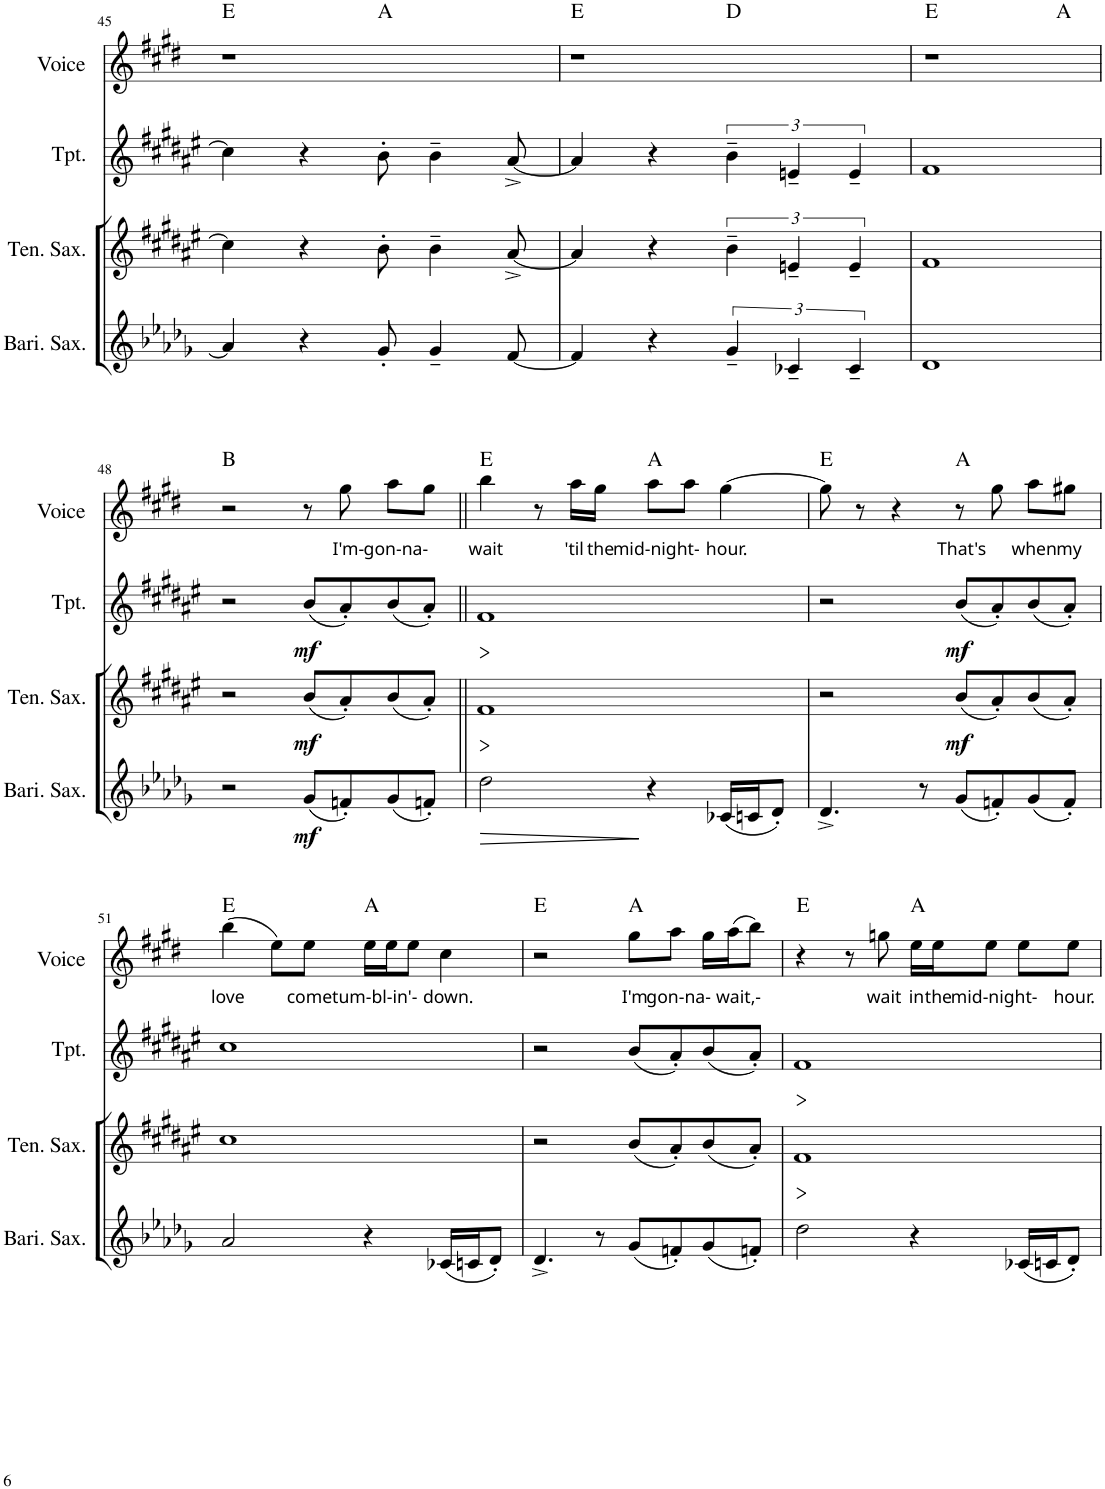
**kern	**dynam	**kern	**dynam	**kern	**dynam	**kern	**text	**harte
*part4	*part4	*part3	*part3	*part2	*part2	*part1	*part1	*part1
*staff4	*staff4	*staff3	*staff3	*staff2	*staff2	*staff1	*staff1	*
*I"Baritone Saxophone	*	*I"Tenor Saxophone	*	*I"Trumpet in Bb	*	*I"Voice	*	*
*I'Bari. Sax.	*	*I'Ten. Sax.	*	*I'Tpt.	*	*I'Voice	*	*
!!LO:PB:g=z
*clefG2	*	*clefG2	*	*clefG2	*	*clefG2	*	*
*Trd12c21	*	*Trd8c14	*	*Trd1c2	*	*	*	*
*k[b-e-a-d-g-]	*	*k[f#c#g#d#a#e#]	*	*k[f#c#g#d#a#e#]	*	*k[f#c#g#d#]	*	*
*D-:	*	*F#:	*	*F#:	*	*E:	*	*
*M4/4	*	*M4/4	*	*M4/4	*	*M4/4	*	*
=45	=45	=45	=45	=45	=45	=45	=45	=45
*	*	*	*	*	*	*^	*	*
4a-/]	.	4cc#\]	.	4cc#\]	.	1r	2ryy	.	E:maj
4r	.	4r	.	4r	.	.	.	.	.
8g-'/	.	8b'\	.	8b'\	.	.	2ryy	.	A:maj
4g-~/	.	4b~\	.	4b~\	.	.	.	.	.
[8f/	.	[8a#^/	.	[8a#^/	.	.	.	.	.
=46	=46	=46	=46	=46	=46	=46	=46	=46	=46
4f/]	.	4a#/]	.	4a#/]	.	1r	2ryy	.	E:maj
4r	.	4r	.	4r	.	.	.	.	.
6g-~/	.	6b~\	.	6b~\	.	.	2ryy	.	D:maj
6c-X~/	.	6en~/	.	6en~/	.	.	.	.	.
6c-~/	.	6e~/	.	6e~/	.	.	.	.	.
=47	=47	=47	=47	=47	=47	=47	=47	=47	=47
1d-	.	1f#	.	1f#	.	1r	2.ryy	.	E:maj
.	.	.	.	.	.	.	4ryy	.	A:maj
*	*	*	*	*	*	*v	*v	*	*
!!LO:LB:g=z
=48	=48	=48	=48	=48	=48	=48	=48	=48
2r	.	2r	.	2r	.	2r	.	B:maj
!	!LO:DY:b	!	!LO:DY:b	!	!LO:DY:b	!	!	!
(8g-/L	mf	(8b/L	mf	(8b/L	mf	8r	.	.
!	!	!	!	!	!	!	!LO:LY:b	!
8fn'/)	.	8a#'/)	.	8a#'/)	.	8gg#\	I'm-	.
!	!	!	!	!	!	!	!LO:LY:b	!
(8g-/	.	(8b/	.	(8b/	.	8aa\L	gon-na-	.
8fn'/J)	.	8a#'/J)	.	8a#'/J)	.	8gg#\J	.	.
=49||	=49||	=49||	=49||	=49||	=49||	=49||	=49||	=49||
!	!	!	!LO:HP:b	!	!LO:HP:b	!	!LO:LY:b	!
2dd-\	.	1f#	>	1f#	>	4bb\	wait	E:maj
.	.	.	.	.	.	8r	.	.
!	!	!	!	!	!	!	!LO:LY:b	!
.	.	.	.	.	.	16aa\LL	'til	.
!	!	!	!	!	!	!	!LO:LY:b	!
.	.	.	.	.	.	16gg#\JJ	the	.
!	!	!	!	!	!	!	!LO:LY:b	!
4r	.	.	.	.	.	8aa\L	mid-night-	A:maj
.	.	.	.	.	.	8aa\J	.	.
!	!	!	!	!	!	!	!LO:LY:b	!
(16c-X/LL	.	.	.	.	.	[4gg#\	hour.	.
16cn/J	.	.	.	.	.	.	.	.
8d-'/J)	.	.	.	.	.	.	.	.
=50	=50	=50	=50	=50	=50	=50	=50	=50
4.d-^/	.	2r	.	2r	.	8gg#\]	.	E:maj
.	.	.	.	.	.	8r	.	.
.	.	.	.	.	.	4r	.	.
8r	.	.	.	.	.	.	.	.
!	!	!	!LO:DY:b	!	!LO:DY:b	!	!LO:LY:b	!
(8g-/L	.	(8b/L	mf	(8b/L	mf	8r	That's	A:maj
8fn'/)	.	8a#'/)	.	8a#'/)	.	8gg#\	.	.
!	!	!	!	!	!	!	!LO:LY:b	!
(8g-/	.	(8b/	.	(8b/	.	8aa\L	when	.
!	!	!	!	!	!	!	!LO:LY:b	!
8f'/J)	.	8a#'/J)	.	8a#'/J)	.	8gg#X\J	my	.
!!LO:LB:g=z
=51	=51	=51	=51	=51	=51	=51	=51	=51
!	!	!	!	!	!	!	!LO:LY:b	!
2a-/	.	1cc#	.	1cc#	.	(4bb\	love	E:maj
.	.	.	.	.	.	8ee\L)	.	.
!	!	!	!	!	!	!	!LO:LY:b	!
.	.	.	.	.	.	8ee\J	come	.
!	!	!	!	!	!	!	!LO:LY:b	!
4r	.	.	.	.	.	16ee\LL	tum-bl-in'-	A:maj
.	.	.	.	.	.	16ee\J	.	.
.	.	.	.	.	.	8ee\J	.	.
!	!	!	!	!	!	!	!LO:LY:b	!
(16c-X/LL	.	.	.	.	.	4cc#\	down.	.
16cn/J	.	.	.	.	.	.	.	.
8d-'/J)	.	.	.	.	.	.	.	.
=52	=52	=52	=52	=52	=52	=52	=52	=52
4.d-^/	.	2r	.	2r	.	2r	.	E:maj
8r	.	.	.	.	.	.	.	.
!	!	!	!	!	!	!	!LO:LY:b	!
(8g-/L	.	(8b/L	.	(8b/L	.	8gg#\L	I'm	A:maj
!	!	!	!	!	!	!	!LO:LY:b	!
8fn'/)	.	8a#'/)	.	8a#'/)	.	8aa\J	gon-na-	.
(8g-/	.	(8b/	.	(8b/	.	16gg#\LL	.	.
!	!	!	!	!	!	!	!LO:LY:b	!
.	.	.	.	.	.	(16aa\J	wait,-	.
8fn'/J)	.	8a#'/J)	.	8a#'/J)	.	8bb\J)	.	.
.	.	.	]	.	]	.	.	.
=53	=53	=53	=53	=53	=53	=53	=53	=53
2dd-\	.	1f#	.	1f#	.	4r	.	E:maj
.	.	.	.	.	.	8r	.	.
!	!	!	!	!	!	!	!LO:LY:b	!
.	.	.	.	.	.	8ggn\	wait	.
!	!	!	!	!	!	!	!LO:LY:b	!
4r	.	.	.	.	.	16ee\LL	in	A:maj
!	!	!	!	!	!	!	!LO:LY:b	!
.	.	.	.	.	.	16ee\J	the	.
!	!	!	!	!	!	!	!LO:LY:b	!
.	.	.	.	.	.	8ee\J	mid-night-	.
(16c-X/LL	.	.	.	.	.	8ee\L	.	.
16cn/J	.	.	.	.	.	.	.	.
!	!	!	!	!	!	!	!LO:LY:b	!
8d-'/J)	.	.	.	.	.	8ee\J	hour.	.
=	=	=	=	=	=	=	=	=
*-	*-	*-	*-	*-	*-	*-	*-	*-
